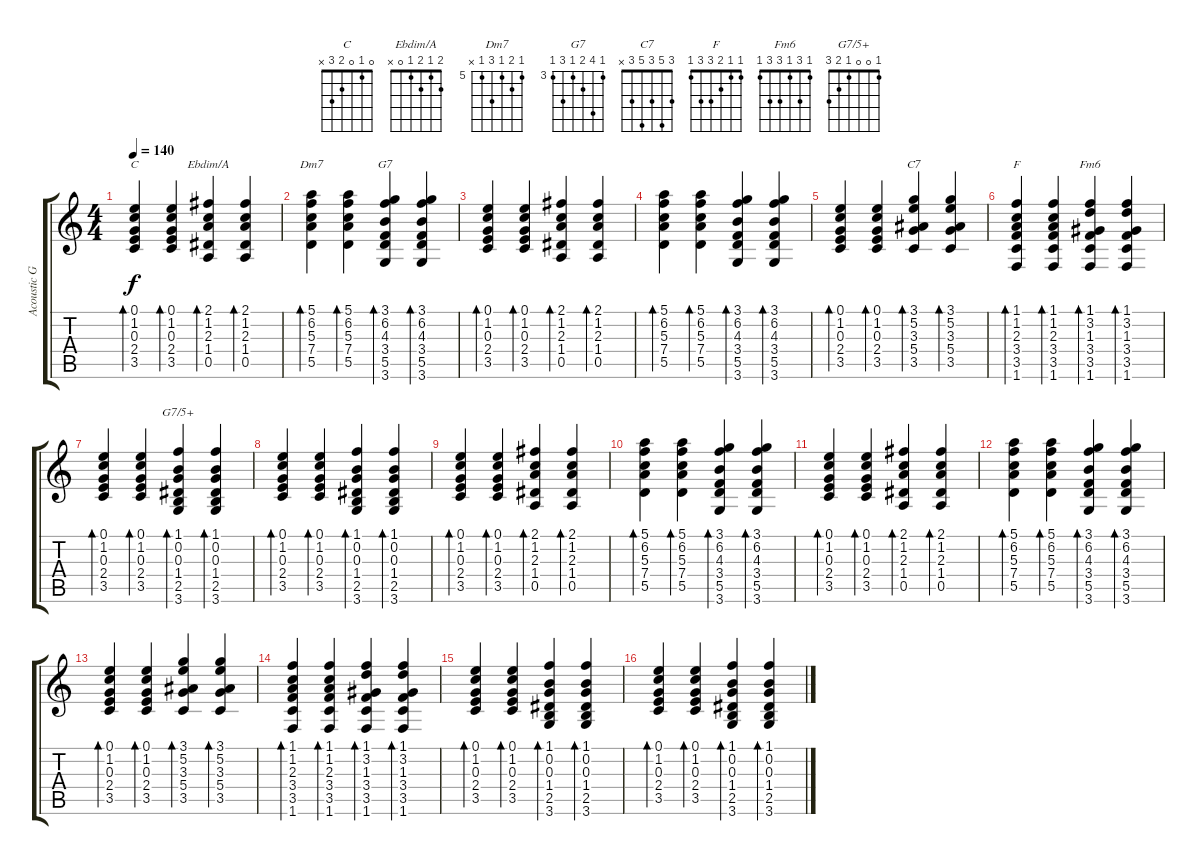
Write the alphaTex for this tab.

\track ("Acoustic Guitar" "Acoustic G") {instrument acousticguitarnylon}
\staff {score tabs}
\tuning (E4 B3 G3 D3 A2 E2) {hide}
\chord ("C" 0 1 0 2 3 x)
\chord ("Ebdim/A" 2 1 2 1 0 x)
\chord ("Dm7" 5 6 5 7 5 x) {firstfret 5}
\chord ("G7" 3 6 4 3 5 3) {firstfret 3}
\chord ("C7" 3 5 3 5 3 x)
\chord ("F" 1 1 2 3 3 1)
\chord ("Fm6" 1 3 1 3 3 1)
\chord ("G7/5+" 1 0 0 1 2 3)
\ts (4 4)
\tempo 140
\clef g2
\ks c
(0.1 1.2 0.3 2.4 3.5).4{bd 240 ch "C" dy f} (0.1 1.2 0.3 2.4 3.5).4{bd 240} (2.1 1.2 2.3 1.4 0.5).4{bd 240 ch "Ebdim/A"} (2.1 1.2 2.3 1.4 0.5).4{bd 240} |
(5.1 6.2 5.3 7.4 5.5).4{bd 240 ch "Dm7"} (5.1 6.2 5.3 7.4 5.5).4{bd 240} (3.1 6.2 4.3 3.4 5.5 3.6).4{bd 240 ch "G7"} (3.1 6.2 4.3 3.4 5.5 3.6).4{bd 240} |
(0.1 1.2 0.3 2.4 3.5).4{bd 240} (0.1 1.2 0.3 2.4 3.5).4{bd 240} (2.1 1.2 2.3 1.4 0.5).4{bd 240} (2.1 1.2 2.3 1.4 0.5).4{bd 240} |
(5.1 6.2 5.3 7.4 5.5).4{bd 240} (5.1 6.2 5.3 7.4 5.5).4{bd 240} (3.1 6.2 4.3 3.4 5.5 3.6).4{bd 240} (3.1 6.2 4.3 3.4 5.5 3.6).4{bd 240} |
(0.1 1.2 0.3 2.4 3.5).4{bd 240} (0.1 1.2 0.3 2.4 3.5).4{bd 240} (3.1 5.2 3.3 5.4 3.5).4{bd 240 ch "C7"} (3.1 5.2 3.3 5.4 3.5).4{bd 240} |
(1.1 1.2 2.3 3.4 3.5 1.6).4{bd 240 ch "F"} (1.1 1.2 2.3 3.4 3.5 1.6).4{bd 240} (1.1 3.2 1.3 3.4 3.5 1.6).4{bd 240 ch "Fm6"} (1.1 3.2 1.3 3.4 3.5 1.6).4{bd 240} |
(0.1 1.2 0.3 2.4 3.5).4{bd 240} (0.1 1.2 0.3 2.4 3.5).4{bd 240} (1.1 0.2 0.3 1.4 2.5 3.6).4{bd 240 ch "G7/5+"} (1.1 0.2 0.3 1.4 2.5 3.6).4{bd 240} |
(0.1 1.2 0.3 2.4 3.5).4{bd 240} (0.1 1.2 0.3 2.4 3.5).4{bd 240} (1.1 0.2 0.3 1.4 2.5 3.6).4{bd 240} (1.1 0.2 0.3 1.4 2.5 3.6).4{bd 240} |
(0.1 1.2 0.3 2.4 3.5).4{bd 240} (0.1 1.2 0.3 2.4 3.5).4{bd 240} (2.1 1.2 2.3 1.4 0.5).4{bd 240} (2.1 1.2 2.3 1.4 0.5).4{bd 240} |
(5.1 6.2 5.3 7.4 5.5).4{bd 240} (5.1 6.2 5.3 7.4 5.5).4{bd 240} (3.1 6.2 4.3 3.4 5.5 3.6).4{bd 240} (3.1 6.2 4.3 3.4 5.5 3.6).4{bd 240} |
(0.1 1.2 0.3 2.4 3.5).4{bd 240} (0.1 1.2 0.3 2.4 3.5).4{bd 240} (2.1 1.2 2.3 1.4 0.5).4{bd 240} (2.1 1.2 2.3 1.4 0.5).4{bd 240} |
(5.1 6.2 5.3 7.4 5.5).4{bd 240} (5.1 6.2 5.3 7.4 5.5).4{bd 240} (3.1 6.2 4.3 3.4 5.5 3.6).4{bd 240} (3.1 6.2 4.3 3.4 5.5 3.6).4{bd 240} |
(0.1 1.2 0.3 2.4 3.5).4{bd 240} (0.1 1.2 0.3 2.4 3.5).4{bd 240} (3.1 5.2 3.3 5.4 3.5).4{bd 240} (3.1 5.2 3.3 5.4 3.5).4{bd 240} |
(1.1 1.2 2.3 3.4 3.5 1.6).4{bd 240} (1.1 1.2 2.3 3.4 3.5 1.6).4{bd 240} (1.1 3.2 1.3 3.4 3.5 1.6).4{bd 240} (1.1 3.2 1.3 3.4 3.5 1.6).4{bd 240} |
(0.1 1.2 0.3 2.4 3.5).4{bd 240} (0.1 1.2 0.3 2.4 3.5).4{bd 240} (1.1 0.2 0.3 1.4 2.5 3.6).4{bd 240} (1.1 0.2 0.3 1.4 2.5 3.6).4{bd 240} |
(0.1 1.2 0.3 2.4 3.5).4{bd 240} (0.1 1.2 0.3 2.4 3.5).4{bd 240} (1.1 0.2 0.3 1.4 2.5 3.6).4{bd 240} (1.1 0.2 0.3 1.4 2.5 3.6).4{bd 240}
